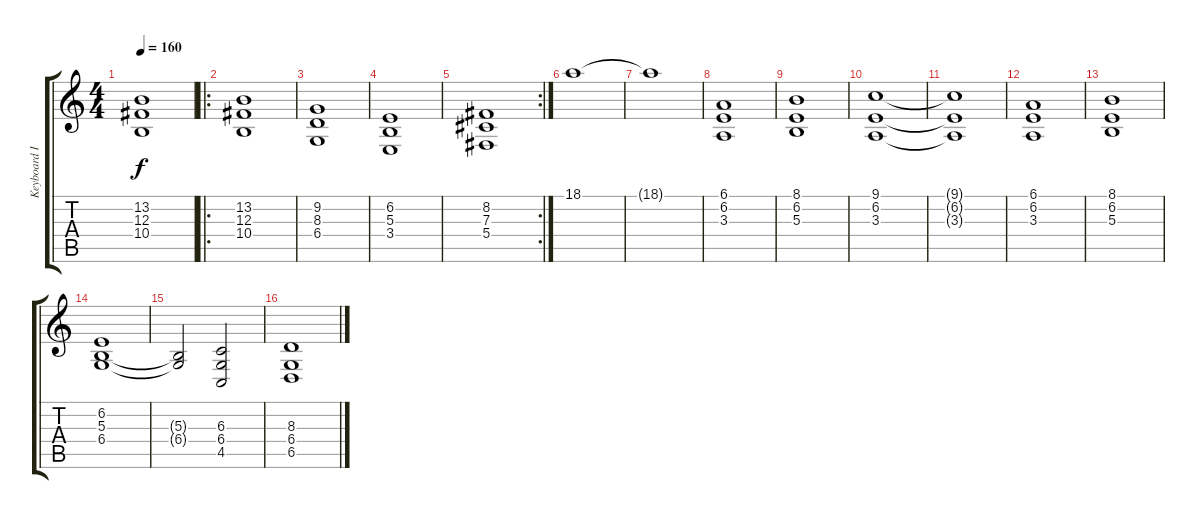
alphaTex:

\track ("Keyboard II" "Keyboard I") {instrument stringensemble1}
\staff {score tabs}
\tuning (Eb4 Bb3 Gb3 Db3 Ab2 Eb2) {hide}
\ts (4 4)
\tempo 160
\clef g2
\ks c
(13.2{t} 12.3{t} 10.4{t}).1{dy f} |
\ro
(13.2 12.3 10.4).1 |
(9.2 8.3 6.4).1 |
(6.2 5.3 3.4).1 |
\rc 2
(8.2 7.3 5.4).1 |
18.1.1 |
18.1{t}.1 |
(6.1 6.2 3.3).1 |
(8.1 6.2 5.3).1 |
(9.1 6.2 3.3).1 |
(9.1{t} 6.2{t} 3.3{t}).1 |
(6.1 6.2 3.3).1 |
(8.1 6.2 5.3).1 |
(6.2 5.3 6.4).1 |
(5.3{t} 6.4{t}).2 (6.3 6.4 4.5).2 |
(8.3 6.4 6.5).1
